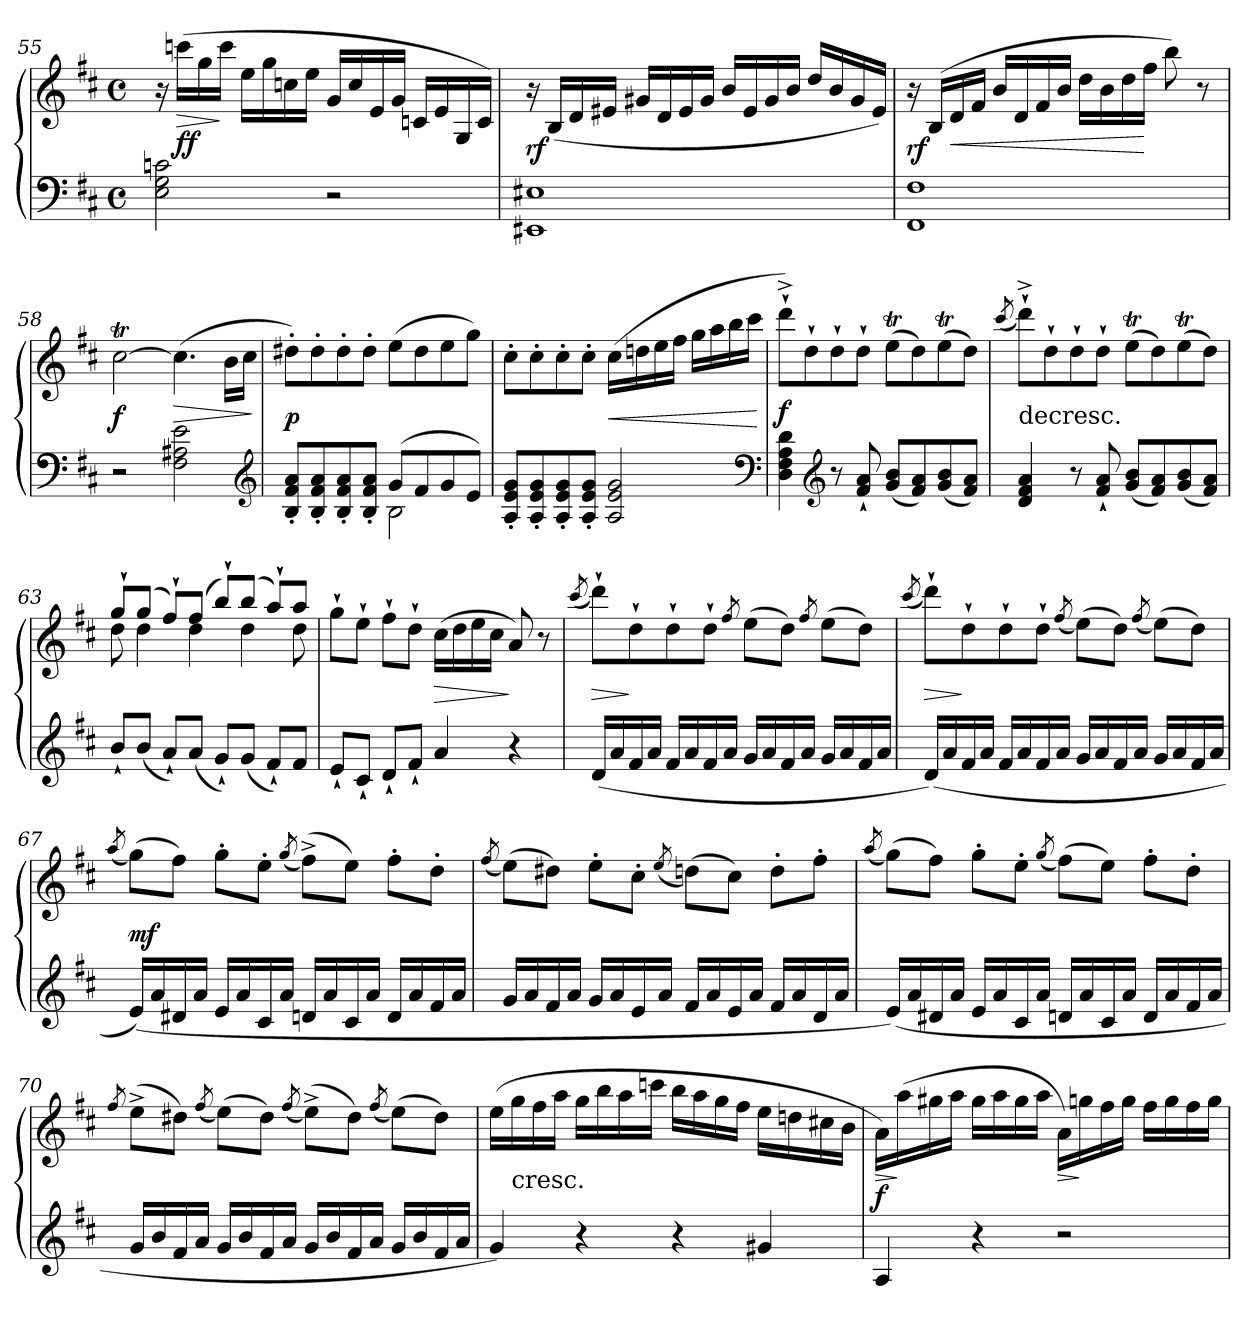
**kern	**kern	**dynam
*part1	*part1	*part1
*staff2	*staff1	*staff1/2
*clefF4	*clefG2	*
*k[f#c#]	*k[f#c#]	*
*D:	*D:	*
*M4/4	*M4/4	*
*met(c)	*met(c)	*
=55	=55	=55
2E 2G 2cn	16r	.
!	!	!LO:HP:b
.	(16cccnLL	> ff
.	16gg	.
.	16cccJJ	]
.	16eeLL	.
.	16gg	.
.	16ccn	.
.	16eeJJ	.
2r	16gLL	.
.	16cc	.
.	16e	.
.	16gJJ	.
.	16cnLL	.
.	16e	.
.	16G	.
.	16cJJ)	.
=56	=56	=56
1EE#X 1E#X	16r	rf
.	(16BLL	.
.	16d	.
.	16e#XJJ	.
.	16g#XLL	.
.	16d	.
.	16e#	.
.	16g#JJ	.
.	16bLL	.
.	16e#	.
.	16g#	.
.	16bJJ	.
.	16ddLL	.
.	16b	.
.	16g#	.
.	16e#JJ)	.
!!LO:LB:g=z
=57	=57	=57
1FF# 1F#	16r	rf
.	(16BLL	.
.	16d	<
.	16f#JJ	.
.	16bLL	.
.	16d	.
.	16f#	.
.	16bJJ	.
.	16ddLL	.
.	16b	.
.	16dd	.
.	16ff#JJ	[
.	8bb)	.
.	8r	.
=58	=58	=58
2r	[2cc#t	f
2F# 2A#X 2e	(4.cc#TTT]	>
.	16bLL	.
.	16cc#JJ	.
*clefG2	*	*
.	.	]
=59	=59	=59
*^	*	*
8B' 8f#' 8a'L	2ryy	8dd#X'L)	p
8B' 8f#' 8a'	.	8dd#'	.
8B' 8f#' 8a'	.	8dd#'	.
8B' 8f#' 8a'J	.	8dd#'J	.
(8gL	2B	(8eeL	.
8f#	.	8dd#	.
8g	.	8ee	.
8eJ)	.	8ggJ)	.
*v	*v	*	*
=60	=60	=60
8A' 8e' 8g'L	8cc#'L	.
8A' 8e' 8g'	8cc#'	.
8A' 8e' 8g'	8cc#'	.
8A' 8e' 8g'J	8cc#'J	.
2A 2e 2g	(16cc#LL	<
.	16ddn	.
.	16ee	.
.	16ff#JJ	.
.	16ggLL	.
.	16aa	.
.	16bb	.
.	16ccc#JJ	.
*clefF4	*	*
.	.	[
!!LO:LB:g=z
=61	=61	=61
4D 4F# 4A 4d	8ddd`^L)	f
.	8dd`	.
*clefG2	*	*
8r	8dd`	.
8f#` 8a`	8dd`J	.
(8g 8bL	(8eeTL	.
8f# 8a)	8dd)	.
(8g 8b	(8eeT	.
8f# 8aJ)	8ddJ)	.
=62	=62	=62
.	(8qccc#	.
!	!LO:TX:c:t=decresc.	!
4d 4f# 4a	8ddd`^L)	.
.	8dd`	.
8r	8dd`	.
8f#` 8a`	8dd`J	.
(8g 8bL	(8eeTL	.
8f# 8a)	8dd)	.
(8g 8b	(8eeT	.
8f# 8aJ)	8ddJ)	.
=63	=63	=63
*	*^	*
8b`/L	8gg`L	8dd	.
(8b/J	(8ggJ	4dd	.
8a`L)	8ff#`L)	.	.
(8aJ	(8ff#J	4dd	.
8g`L)	8bb`L)	.	.
(8gJ	(8bbJ	4dd	.
8f#`L)	8aa`L)	.	.
8f#J	8aaJ	8dd	.
*	*v	*v	*
=64	=64	=64
8e`L	8gg`L	.
8c#`J	8ee`J	.
8d`L	8ff#`L	.
8f#`J	8dd`J	.
4a	(16cc#LL	>
.	16dd	.
.	16ee	.
.	16cc#JJ	.
4r	8a)	]
.	8r	.
!!LO:LB:g=z
=65	=65	=65
.	(8qccc#	.
(16dLL	8ddd`L)	>
16a	.	.
16f#	8dd`	]
16aJJ	.	.
16f#LL	8dd`	.
16a	.	.
16f#	8dd`J	.
16aJJ	.	.
.	8qff#	.
16gLL	(8eeL	.
16a	.	.
16f#	8ddJ)	.
16aJJ	.	.
.	8qff#	.
16gLL	(8eeL	.
16a	.	.
16f#	8ddJ)	.
16aJJ	.	.
=66	=66	=66
.	(8qccc#	.
(16dLL)	8ddd`L)	>
16a	.	.
16f#	8dd`	]
16aJJ	.	.
16f#LL	8dd`	.
16a	.	.
16f#	8dd`J	.
16aJJ	.	.
.	(8qff#	.
16gLL	(8eeL)	.
16a	.	.
16f#	8ddJ)	.
16aJJ	.	.
.	(8qff#	.
16gLL	(8eeL)	.
16a	.	.
16f#	8ddJ)	.
16aJJ	.	.
=67	=67	=67
.	(8qaa	.
(16eLL)	(8ggL)	mf
16a	.	.
16d#X	8ff#J)	.
16aJJ	.	.
16eLL	8gg'L	.
16a	.	.
16c#	8ee'J	.
16aJJ	.	.
.	(8qgg	.
16dnLL	(8ff#^L)	.
16a	.	.
16c#	8eeJ)	.
16aJJ	.	.
16dLL	8ff#'L	.
16a	.	.
16f#	8dd'J	.
16aJJ	.	.
!!LO:LB:g=z
=68	=68	=68
.	(8qff#	.
16gLL	(8eeL)	.
16a	.	.
16f#	8dd#XJ)	.
16aJJ	.	.
16gLL	8ee'L	.
16a	.	.
16e	8cc#'J	.
16aJJ	.	.
.	(8qee	.
16f#LL	(8ddnL)	.
16a	.	.
16e	8cc#J)	.
16aJJ	.	.
16f#LL	8dd'L	.
16a	.	.
16d	8ff#'J	.
16aJJ	.	.
=69	=69	=69
.	(8qaa	.
(16eLL)	(8ggL)	.
16a	.	.
16d#X	8ff#J)	.
16aJJ	.	.
16eLL	8gg'L	.
16a	.	.
16c#	8ee'J	.
16aJJ	.	.
.	(8qgg	.
16dnLL	(8ff#L)	.
16a	.	.
16c#	8eeJ)	.
16aJJ	.	.
16dLL	8ff#'L	.
16a	.	.
16f#	8dd'J	.
16aJJ	.	.
=70	=70	=70
.	8qff#	.
16gLL	(8ee^L	.
16b	.	.
16f#	8dd#XJ)	.
16aJJ	.	.
.	(8qff#	.
16gLL	(8eeL)	.
16b	.	.
16f#	8dd#J)	.
16aJJ	.	.
.	(8qff#	.
16gLL	(8ee^L)	.
16b	.	.
16f#	8dd#J)	.
16aJJ	.	.
.	(8qff#	.
16gLL	(8eeL)	.
16b	.	.
16f#	8dd#J)	.
16aJJ	.	.
!!LO:LB:g=z
=71	=71	=71
4g)	(16eeLL	.
!	!LO:TX:c:t=cresc.	!
.	16gg	.
.	16ff#	.
.	16aaJJ	.
4r	16ggLL	.
.	16bb	.
.	16aa	.
.	16cccnJJ	.
4r	16bbLL	.
.	16aa	.
.	16gg	.
.	16ff#JJ	.
4g#X	16eeLL	.
.	16ddn	.
.	16cc#X	.
.	16bJJ	.
=72	=72	=72
!	!	!LO:HP:b
4A	16aLL)	> f
.	(16aa	]
.	16gg#X	.
.	16aaJJ	.
4r	16gg#LL	.
.	16aa	.
.	16gg#	.
.	16aaJJ	.
!	!	!LO:HP:b
2r	16aLL)	>
.	16ggn	]
.	16ff#	.
.	16ggJJ	.
.	16ff#LL	.
.	16gg	.
.	16ff#	.
.	16ggJJ	.
=	=	=
*-	*-	*-
